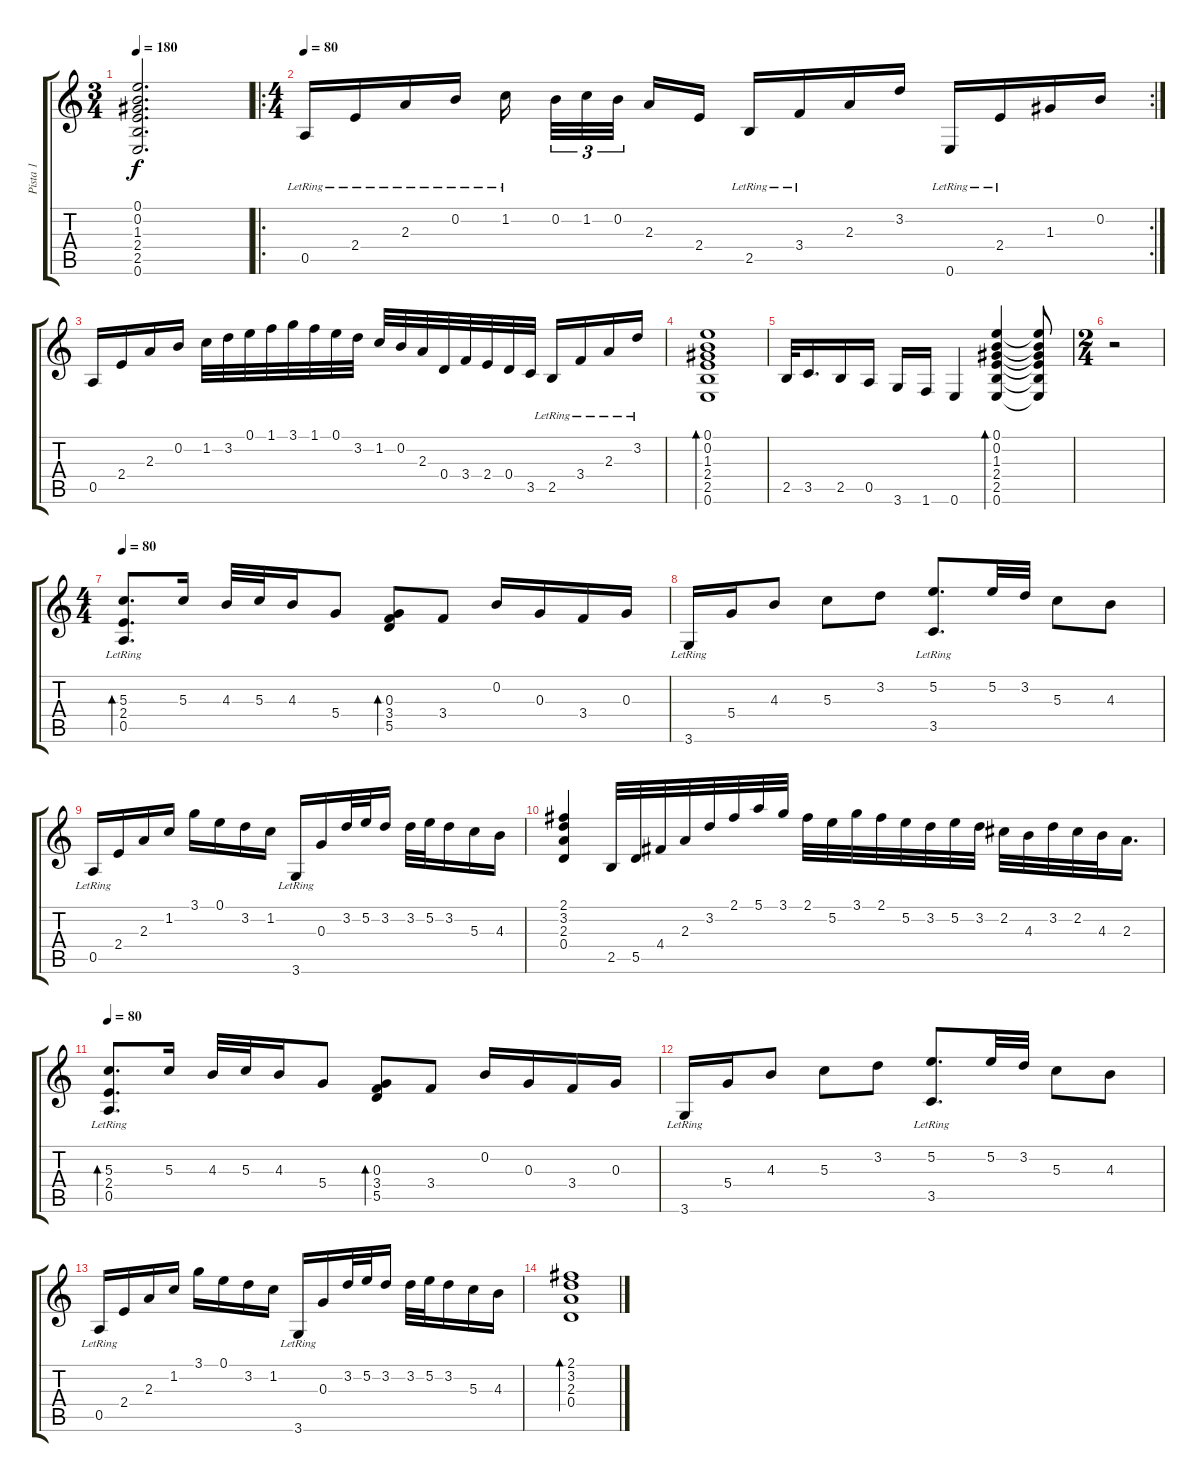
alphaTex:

\track ("Pista 1" "Pista 1") {instrument acousticguitarsteel}
\staff {score tabs}
\tuning (E4 B3 G3 D3 A2 E2) {hide}
\ts (3 4)
\tempo 180
\clef g2
\ks c
(0.1{t} 0.2{t} 1.3{t} 2.4{t} 2.5{t} 0.6{t}).2{d dy f} |
\ro
\rc 2
\ts (4 4)
\tempo 80
0.5{lr}.16 2.4{lr}.16 2.3{lr}.16 0.2{lr}.16 1.2{lr}.16{beam splitsecondary} 0.2.32{tu (3 2)} 1.2.32{tu (3 2)} 0.2.32{tu (3 2) beam splitsecondary} 2.3.16 2.4.16 2.5{lr}.16 3.4{lr}.16 2.3.16 3.2.16 0.6{lr}.16 2.4{lr}.16 1.3.16 0.2.16 |
0.5.16 2.4.16 2.3.16 0.2.16 1.2.32 3.2.32 0.1.32 1.1.32 3.1.32 1.1.32 0.1.32 3.2.32 1.2.32 0.2.32 2.3.32 0.4.32 3.4.32 2.4.32 0.4.32 3.5.32 2.5{lr}.16 3.4{lr}.16 2.3{lr}.16 3.2{lr}.16 |
(0.1 0.2 1.3 2.4 2.5 0.6).1{bd 480} |
2.5.32 3.5.16{d} 2.5.16 0.5.16 3.6.16 1.6.16 0.6.4 (0.1 0.2 1.3 2.4 2.5 0.6).4{bd 120} (0.1{t} 0.2{t} 1.3{t} 2.4{t} 2.5{t} 0.6{t}).8 |
\ts (2 4)
r.2 |
\ts (4 4)
\tempo 80
(5.3{lr} 2.4{lr} 0.5{lr}).8{d bd 120} 5.3.16 4.3.32 5.3.32 4.3.16 5.4.8 (0.3 3.4 5.5).8{bd 120} 3.4.8 0.2.16 0.3.16 3.4.16 0.3.16 |
3.6{lr}.16 5.4.16 4.3.8 5.3.8 3.2.8 (5.2 3.5{lr}).8{d} 5.2.32 3.2.32 5.3.8 4.3.8 |
0.5{lr}.16 2.4.16 2.3.16 1.2.16 3.1.16 0.1.16 3.2.16 1.2.16 3.6{lr}.16 0.3.16 3.2.32 5.2.32 3.2.16 3.2.32 5.2.32 3.2.16 5.3.16 4.3.16 |
(2.1 3.2 2.3 0.4).4 2.5.32 5.5.32 4.4.32 2.3.32 3.2.32 2.1.32 5.1.32 3.1.32 2.1.32 5.2.32 3.1.32 2.1.32 5.2.32 3.2.32 5.2.32 3.2.32 2.2.32 4.3.32 3.2.32 2.2.32 4.3.32 2.3.16{d} |
\tempo 80
(5.3{lr} 2.4{lr} 0.5{lr}).8{d bd 120} 5.3.16 4.3.32 5.3.32 4.3.16 5.4.8 (0.3 3.4 5.5).8{bd 120} 3.4.8 0.2.16 0.3.16 3.4.16 0.3.16 |
3.6{lr}.16 5.4.16 4.3.8 5.3.8 3.2.8 (5.2 3.5{lr}).8{d} 5.2.32 3.2.32 5.3.8 4.3.8 |
0.5{lr}.16 2.4.16 2.3.16 1.2.16 3.1.16 0.1.16 3.2.16 1.2.16 3.6{lr}.16 0.3.16 3.2.32 5.2.32 3.2.16 3.2.32 5.2.32 3.2.16 5.3.16 4.3.16 |
(2.1 3.2 2.3 0.4).1{bd 120}
